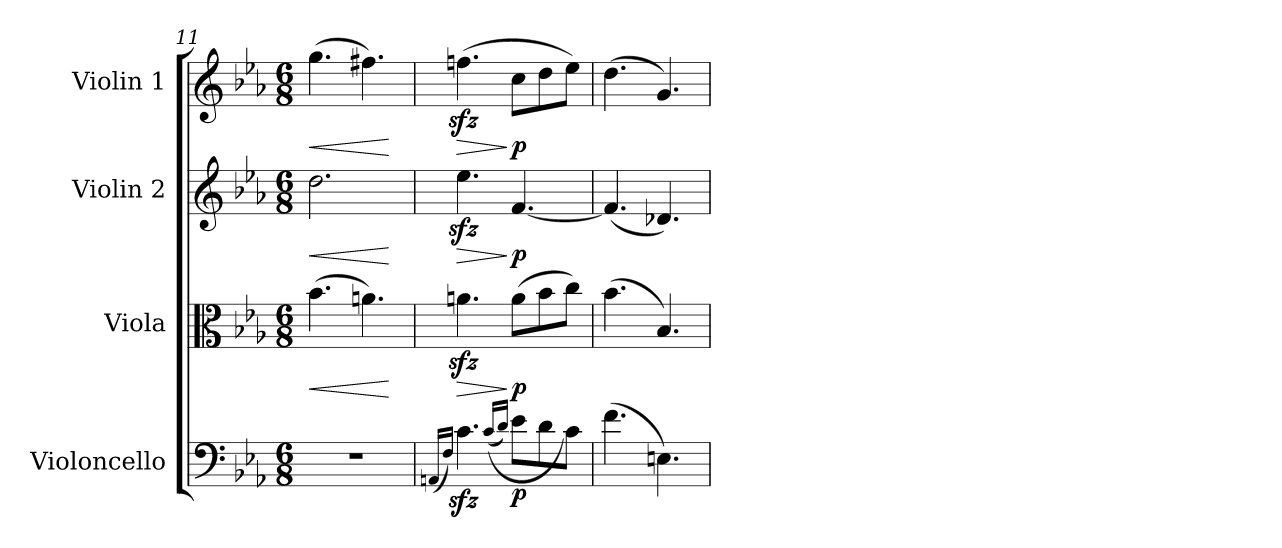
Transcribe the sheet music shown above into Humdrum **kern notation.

**kern	**dynam	**kern	**dynam	**kern	**dynam	**kern	**dynam
*part4	*part4	*part3	*part3	*part2	*part2	*part1	*part1
*staff4	*staff4	*staff3	*staff3	*staff2	*staff2	*staff1	*staff1
*I"Violoncello	*	*I"Viola	*	*I"Violin 2	*	*I"Violin 1	*
*I'Vc	*	*I'Vla	*	*I'Vln	*	*I'Vln	*
*clefF4	*	*clefC3	*	*clefG2	*	*clefG2	*
*k[b-e-a-]	*	*k[b-e-a-]	*	*k[b-e-a-]	*	*k[b-e-a-]	*
*M6/8	*	*M6/8	*	*M6/8	*	*M6/8	*
=11	=11	=11	=11	=11	=11	=11	=11
!	!	!	!LO:HP:b	!	!LO:HP:b	!	!LO:HP:b
2.r	.	(4.b-\	<	2.dd\	<	(>4.gg\	<
.	.	4.an\)	.	.	.	4.ff#X\)	.
.	.	.	[	.	[	.	[
=12	=12	=12	=12	=12	=12	=12	=12
(16qAAn/LL	.	.	.	.	.	.	.
16qF/JJ)	.	.	.	.	.	.	.
!	!	!	!LO:HP:b	!	!LO:HP:b	!	!LO:HP:b
4.czz<\	.	4.anzz<\	>	4.ee-zz<\	>	(>4.ffnzz<\	>
((>16qc/LL	.	.	.	.	.	.	.
16qd/JJ)	.	.	.	.	.	.	.
!	!LO:DY:b	!	!LO:DY:n=1:b	!	!LO:DY:n=1:b	!	!LO:DY:n=1:b
8e-\L	p	(8a\L	] p	[4.f/	] p	8cc\L	] p
8d\	.	8b-\	.	.	.	8dd\	.
8c\J)	.	8cc\J)	.	.	.	8ee-\J)	.
!!LO:LB:g=z
=13	=13	=13	=13	=13	=13	=13	=13
(4.f\	.	(4.b-\	.	(4.f/]	.	(>4.dd\	.
4.En\)	.	4.B-/)	.	4.d-X/)	.	4.g/)	.
=	=	=	=	=	=	=	=
*-	*-	*-	*-	*-	*-	*-	*-
